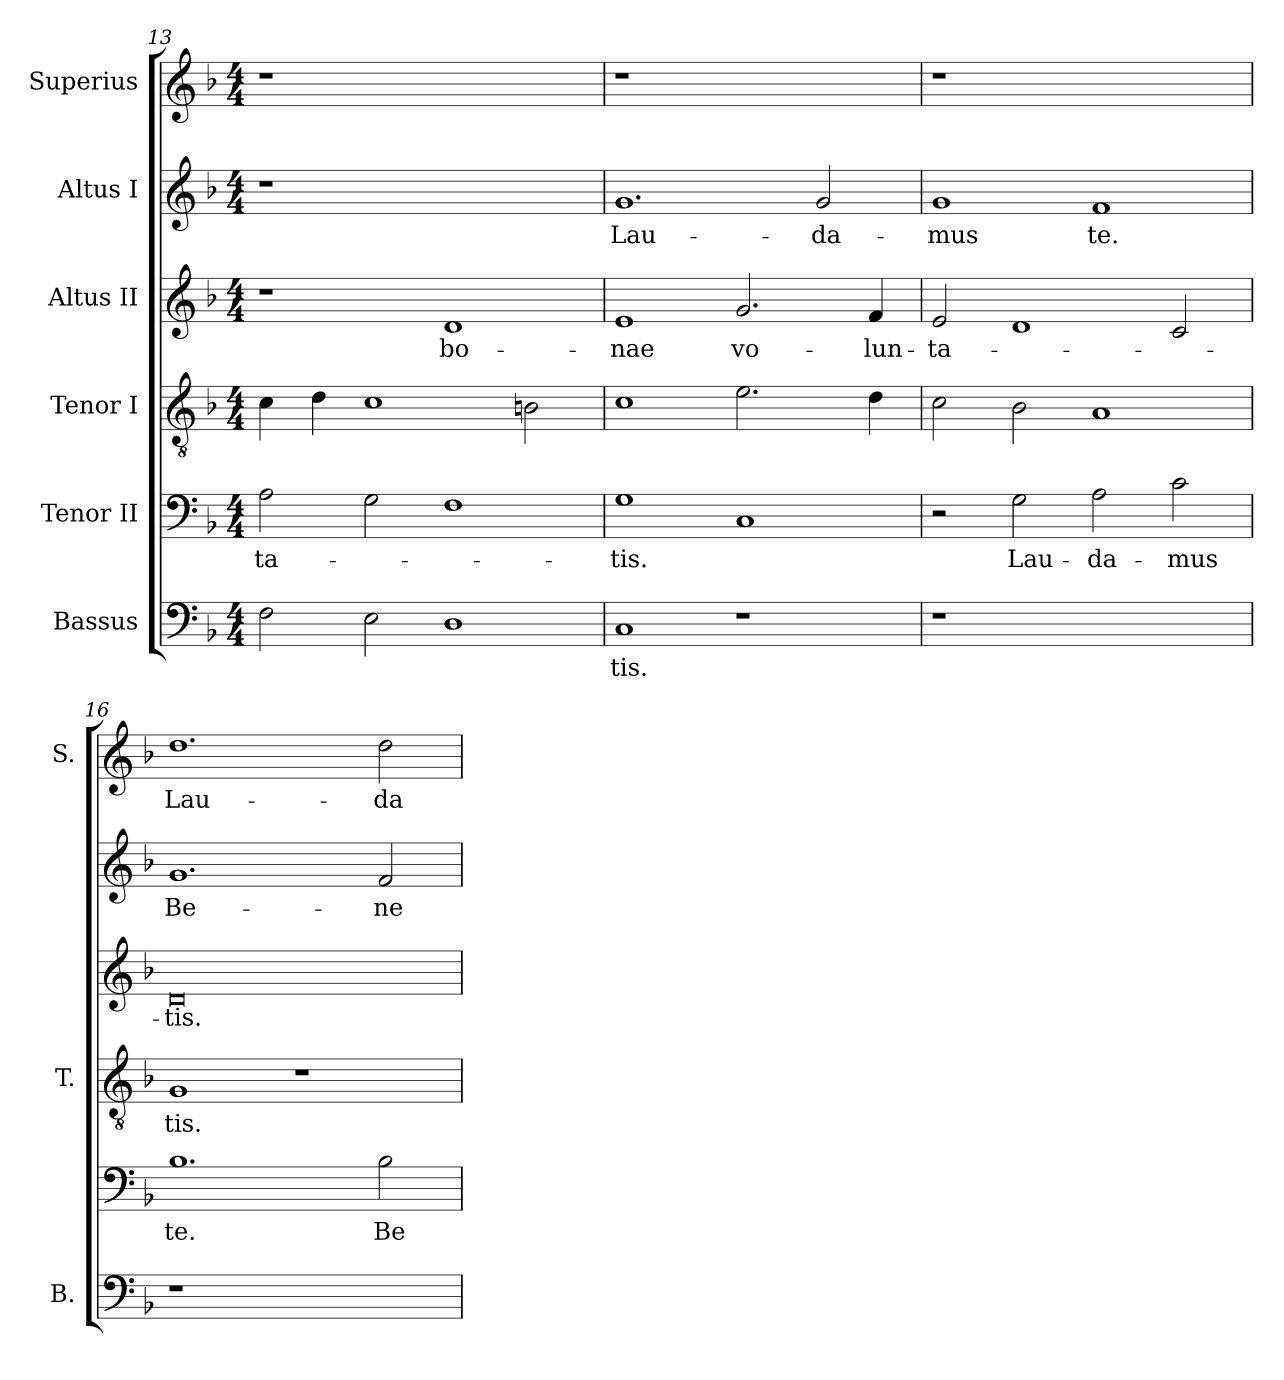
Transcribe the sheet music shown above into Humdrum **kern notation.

**kern	**text	**kern	**text	**kern	**text	**kern	**text	**kern	**text	**kern	**text
*part6	*part6	*part5	*part5	*part4	*part4	*part3	*part3	*part2	*part2	*part1	*part1
*staff6	*staff6	*staff5	*staff5	*staff4	*staff4	*staff3	*staff3	*staff2	*staff2	*staff1	*staff1
*I"Bassus	*	*I"Tenor II	*	*I"Tenor I	*	*I"Altus II	*	*I"Altus I	*	*I"Superius	*
*I'B.	*	*	*	*I'T.	*	*	*	*	*	*I'S.	*
*clefF4	*	*clefF4	*	*clefGv2	*	*clefG2	*	*clefG2	*	*clefG2	*
*	*	*	*	*ITrd7c12	*	*	*	*	*	*	*
*k[b-]	*	*k[b-]	*	*k[b-]	*	*k[b-]	*	*k[b-]	*	*k[b-]	*
*F:	*	*F:	*	*F:	*	*F:	*	*F:	*	*F:	*
*M4/4	*	*M4/4	*	*M4/4	*	*M4/4	*	*M4/4	*	*M4/4	*
=13	=13	=13	=13	=13	=13	=13	=13	=13	=13	=13	=13
!	!	!	!LO:LY:b:color=#000000	!	!	!	!	!LO:N:vis=1	!	!LO:N:vis=1	!
2Fi\	.	2Ai\	-ta-	4Ci\	.	1r	.	1r	.	1r	.
.	.	.	.	4Di\	.	.	.	.	.	.	.
2Ei\	.	2Gi\	.	1Ci	.	.	.	.	.	.	.
!	!	!	!	!	!	!	!LO:LY:b:color=#000000	!	!	!	!
1Di	.	1Fi	.	.	.	1di	bo-	1ryy	.	1ryy	.
.	.	.	.	2BBni\	.	.	.	.	.	.	.
!!LO:LB:g=z
=14	=14	=14	=14	=14	=14	=14	=14	=14	=14	=14	=14
!	!LO:LY:b:color=#000000	!	!	!	!	!	!	!	!	!	!
!	!	!	!LO:LY:b:color=#000000	!	!	!	!	!	!	!	!
!	!	!	!	!	!	!	!LO:LY:b:color=#000000	!	!	!	!
!	!	!	!	!	!	!	!	!	!LO:LY:b:color=#000000	!LO:N:vis=1	!
1Ci	-tis.	1Gi	-tis.	1Ci	.	1ei	-nae	1.gi	Lau-	1r	.
!	!	!	!	!	!	!	!LO:LY:b:color=#000000	!	!	!	!
1r	.	1Ci	.	2.Ei\	.	2.gi/	vo-	.	.	1ryy	.
!	!	!	!	!	!	!	!	!	!LO:LY:b:color=#000000	!	!
.	.	.	.	.	.	.	.	2gi/	-da-	.	.
!	!	!	!	!	!	!	!LO:LY:b:color=#000000	!	!	!	!
.	.	.	.	4Di\	.	4fi/	-lun-	.	.	.	.
=15	=15	=15	=15	=15	=15	=15	=15	=15	=15	=15	=15
!LO:N:vis=1	!	!	!	!	!	!	!	!	!	!	!
!	!	!	!	!	!	!	!LO:LY:b:color=#000000	!	!	!	!
!	!	!	!	!	!	!	!	!	!LO:LY:b:color=#000000	!LO:N:vis=1	!
1r	.	2r	.	2Ci\	.	2ei/	-ta-	1gi	-mus	1r	.
!	!	!	!LO:LY:b:color=#000000	!	!	!	!	!	!	!	!
.	.	2Gi\	Lau-	2BB-i\	.	1di	.	.	.	.	.
!	!	!	!LO:LY:b:color=#000000	!	!	!	!	!	!	!	!
!	!	!	!	!	!	!	!	!	!LO:LY:b:color=#000000	!	!
1ryy	.	2Ai\	-da-	1AAi	.	.	.	1fi	te.	1ryy	.
!	!	!	!LO:LY:b:color=#000000	!	!	!	!	!	!	!	!
.	.	2ci\	-mus	.	.	2ci/	.	.	.	.	.
=16	=16	=16	=16	=16	=16	=16	=16	=16	=16	=16	=16
!LO:N:vis=1	!	!	!	!	!	!	!	!	!	!	!
!	!	!	!LO:LY:b:color=#000000	!	!	!	!	!	!	!	!
!	!	!	!	!	!LO:LY:b:color=#000000	!	!	!	!	!	!
!	!	!	!	!	!	!	!LO:LY:b:color=#000000	!	!	!	!
!	!	!	!	!	!	!	!	!	!LO:LY:b:color=#000000	!	!
!	!	!	!	!	!	!	!	!	!	!	!LO:LY:b:color=#000000
1r	.	1.B-i	te.	1GGi	-tis.	0di	-tis.	1.gi	Be-	1.ddi	Lau-
1ryy	.	.	.	1r	.	.	.	.	.	.	.
!	!	!	!LO:LY:b:color=#000000	!	!	!	!	!	!	!	!
!	!	!	!	!	!	!	!	!	!LO:LY:b:color=#000000	!	!
!	!	!	!	!	!	!	!	!	!	!	!LO:LY:b:color=#000000
.	.	2B-i\	Be-	.	.	.	.	2fi/	-ne-	2ddi\	-da-
=	=	=	=	=	=	=	=	=	=	=	=
*-	*-	*-	*-	*-	*-	*-	*-	*-	*-	*-	*-
